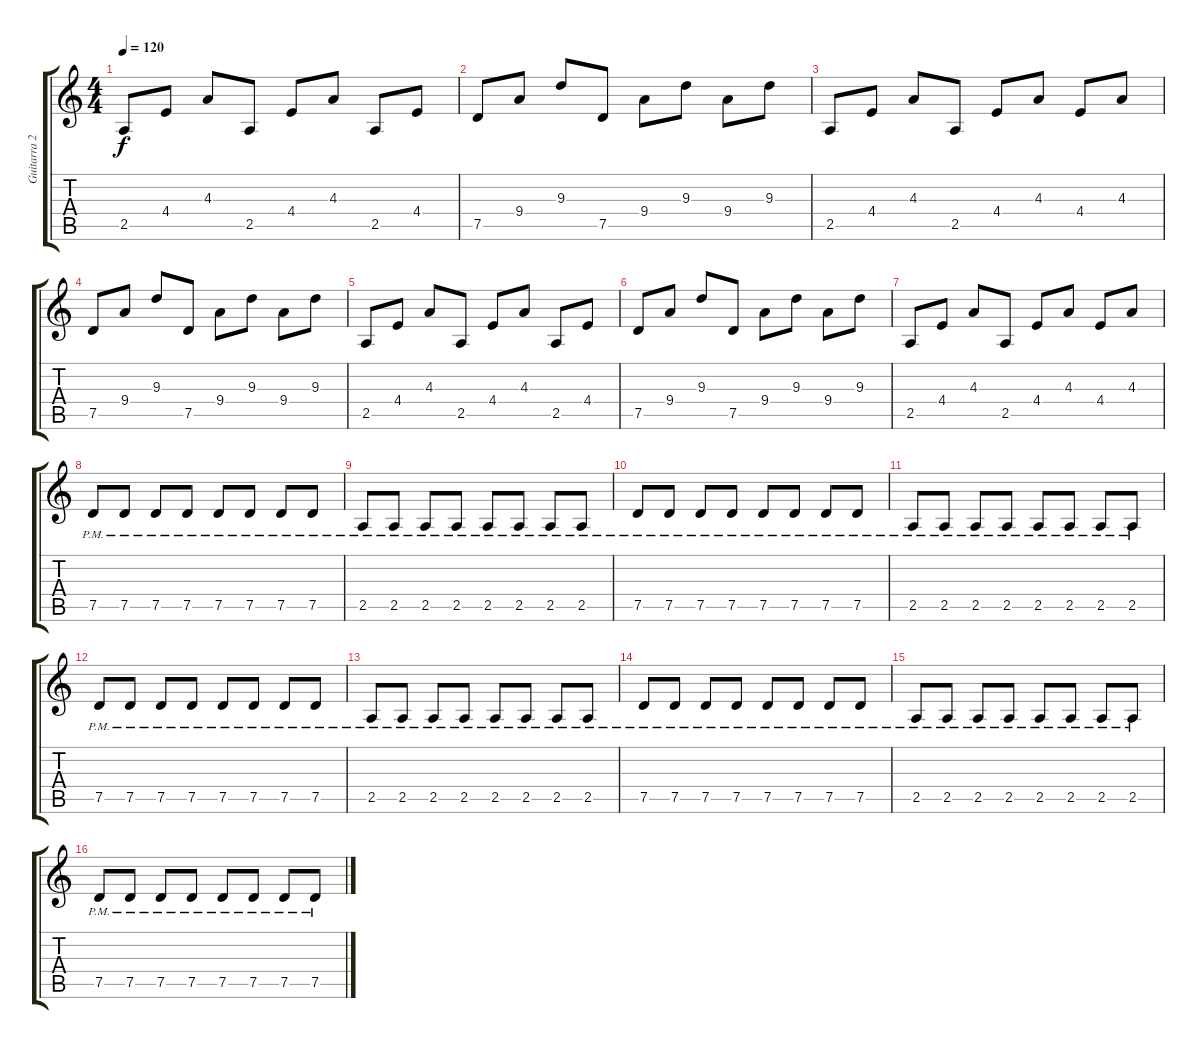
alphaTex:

\track ("Guitarra 2" "Guitarra 2") {instrument distortionguitar}
\staff {score tabs}
\tuning (D4 A3 F3 C3 G2 C2) {hide}
\ts (4 4)
\tempo 120
\clef g2
\ks c
2.5.8{dy f} 4.4.8 4.3.8 2.5.8 4.4.8 4.3.8 2.5.8 4.4.8 |
7.5.8 9.4.8 9.3.8 7.5.8 9.4.8 9.3.8 9.4.8 9.3.8 |
2.5.8 4.4.8 4.3.8 2.5.8 4.4.8 4.3.8 4.4.8 4.3.8 |
7.5.8 9.4.8 9.3.8 7.5.8 9.4.8 9.3.8 9.4.8 9.3.8 |
2.5.8 4.4.8 4.3.8 2.5.8 4.4.8 4.3.8 2.5.8 4.4.8 |
7.5.8 9.4.8 9.3.8 7.5.8 9.4.8 9.3.8 9.4.8 9.3.8 |
2.5.8 4.4.8 4.3.8 2.5.8 4.4.8 4.3.8 4.4.8 4.3.8 |
7.5{pm}.8{instrument distortionguitar} 7.5{pm}.8 7.5{pm}.8 7.5{pm}.8 7.5{pm}.8 7.5{pm}.8 7.5{pm}.8 7.5{pm}.8 |
2.5{pm}.8 2.5{pm}.8 2.5{pm}.8 2.5{pm}.8 2.5{pm}.8 2.5{pm}.8 2.5{pm}.8 2.5{pm}.8 |
7.5{pm}.8 7.5{pm}.8 7.5{pm}.8 7.5{pm}.8 7.5{pm}.8 7.5{pm}.8 7.5{pm}.8 7.5{pm}.8 |
2.5{pm}.8 2.5{pm}.8 2.5{pm}.8 2.5{pm}.8 2.5{pm}.8 2.5{pm}.8 2.5{pm}.8 2.5{pm}.8 |
7.5{pm}.8 7.5{pm}.8 7.5{pm}.8 7.5{pm}.8 7.5{pm}.8 7.5{pm}.8 7.5{pm}.8 7.5{pm}.8 |
2.5{pm}.8 2.5{pm}.8 2.5{pm}.8 2.5{pm}.8 2.5{pm}.8 2.5{pm}.8 2.5{pm}.8 2.5{pm}.8 |
7.5{pm}.8 7.5{pm}.8 7.5{pm}.8 7.5{pm}.8 7.5{pm}.8 7.5{pm}.8 7.5{pm}.8 7.5{pm}.8 |
2.5{pm}.8 2.5{pm}.8 2.5{pm}.8 2.5{pm}.8 2.5{pm}.8 2.5{pm}.8 2.5{pm}.8 2.5{pm}.8 |
7.5{pm}.8{instrument distortionguitar} 7.5{pm}.8 7.5{pm}.8 7.5{pm}.8 7.5{pm}.8 7.5{pm}.8 7.5{pm}.8 7.5{pm}.8
